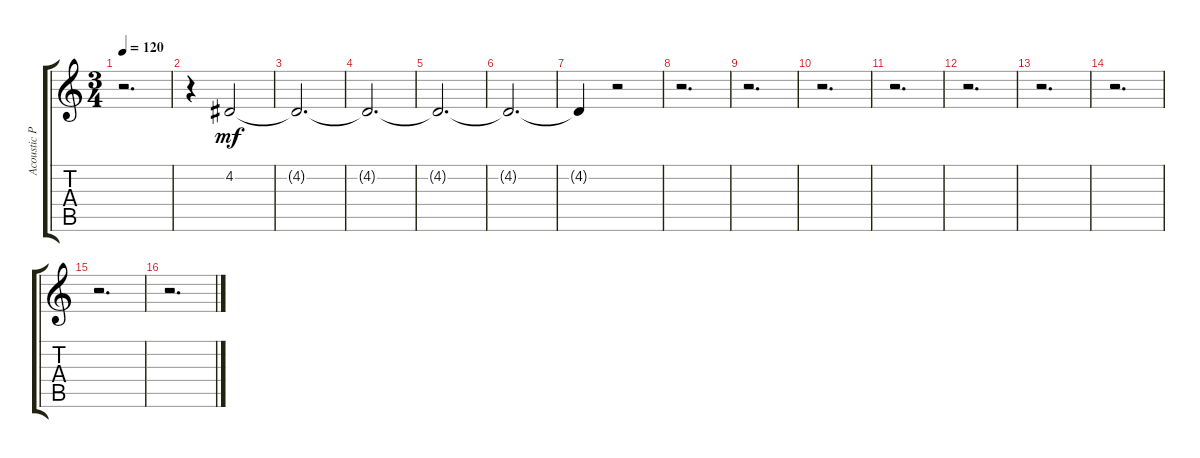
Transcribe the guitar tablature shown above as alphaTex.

\track ("Acoustic Piano (Staff 1)" "Acoustic P") {instrument acousticgrandpiano}
\staff {score tabs}
\tuning (E4 B3 G3 D3 A2 E2) {hide}
\ts (3 4)
\tempo 120
\clef g2
\ks aminor
r.2{d dy mf} |
r.4 4.2.2 |
4.2{t}.2{d} |
4.2{t}.2{d} |
4.2{t}.2{d} |
4.2{t}.2{d} |
4.2{t}.4 r.2 |
r.2{d} |
r.2{d} |
r.2{d} |
r.2{d} |
r.2{d} |
r.2{d} |
r.2{d} |
r.2{d} |
r.2{d}
